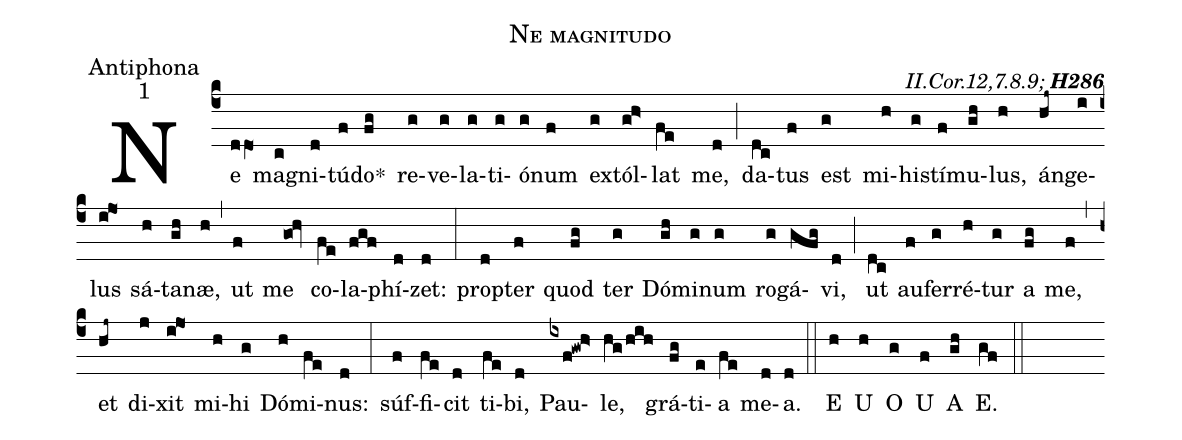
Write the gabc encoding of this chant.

name:Ne magnitudo;
office-part:Antiphona;
mode:1;
commentary:{\itshape\mdseries II.Cor.12,7.8.9;\/}  {\bfseries H286};
%%
(c4) Ne(ddO1) ma(c)gni(d)tú(f)do<sp>*</sp>(fg) re(g)ve(g)la(g)ti(g)ó(g)num(f) ex(g)tól(gh>)lat(fe) me,(d) (;)
da(dc)tus(f) est(g) mi(h)hi(g)stí(f)mu(gh)lus,(h) án(hj~)ge(i)lus(i!jo1) sá(h)ta(gh)næ,(h) (,)
ut(f) me(go0!hv) co(fe)la(fgf)phí(d)zet:(d) (:)
prop(d)ter(f) quod(fg) ter(g) Dó(gh)mi(g)num(g) ro(g)gá(gfg)vi,(d) (;)
ut(dc) au(f)fer(g)ré(h)tur(g) a(fg)  me,(f) (,)
et(hj~) di(j)xit(i!jo1) mi(h)hi(g) Dó(h)mi(fe)nus:(d) (:)
súf(f)fi(fe)cit(d) ti(fe)bi,(d) Pau(ixf!gw!h>)le,(hg/hih) grá(fg)ti(e)a(fe) me(d)a.(d) (::)
<eu>  E(h) U(h) O(g) U(f) A(gh) E.(gf) </eu> (::)
